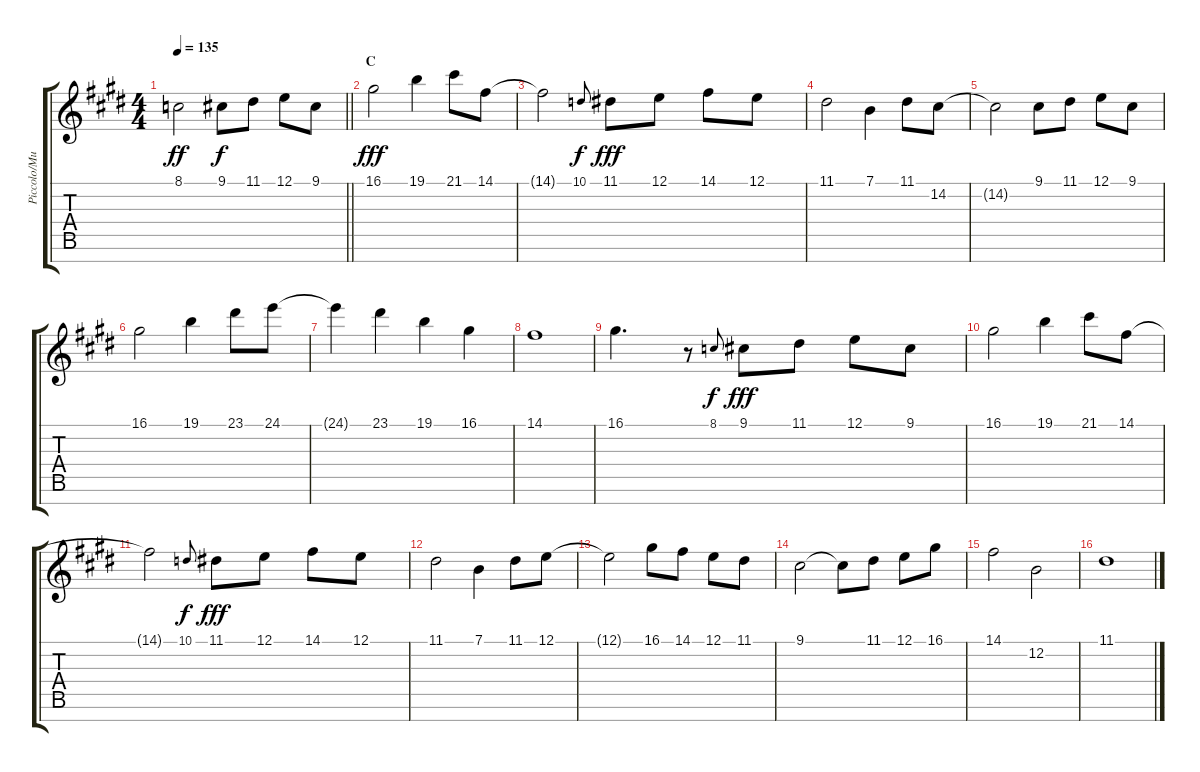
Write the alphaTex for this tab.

\track ("Piccolo/Musical Box" "Piccolo/Mu") {instrument piccolo}
\staff {score tabs}
\tuning (E4 B3 G3 D3 A2 E2 B1) {hide}
\ts (4 4)
\tempo 135
\clef g2
\barLineRight lightlight
\ks e
8.1.2{dy ff} 9.1.8{dy f volume 16 instrument piccolo} 11.1.8 12.1.8 9.1.8 |
\section ("" "C")
16.1.2{dy fff} 19.1.4 21.1.8 14.1.8 |
14.1{t}.2 10.1.8{gr onbeat dy f} 11.1.8{dy fff} 12.1.8 14.1.8 12.1.8 |
11.1.2 7.1.4 11.1.8 14.2.8 |
14.2{t}.2 9.1.8 11.1.8 12.1.8 9.1.8 |
16.1.2 19.1.4 23.1.8 24.1.8 |
24.1{t}.4 23.1.4 19.1.4 16.1.4 |
14.1.1 |
16.1.4{d} r.8 8.1.8{gr onbeat dy f} 9.1.8{dy fff} 11.1.8 12.1.8 9.1.8 |
16.1.2 19.1.4 21.1.8 14.1.8 |
14.1{t}.2 10.1.8{gr onbeat dy f} 11.1.8{dy fff} 12.1.8 14.1.8 12.1.8 |
11.1.2 7.1.4 11.1.8 12.1.8 |
12.1{t}.2 16.1.8 14.1.8 12.1.8 11.1.8 |
9.1.2 9.1{t}.8 11.1.8 12.1.8 16.1.8 |
14.1.2 12.2.2 |
11.1.1
